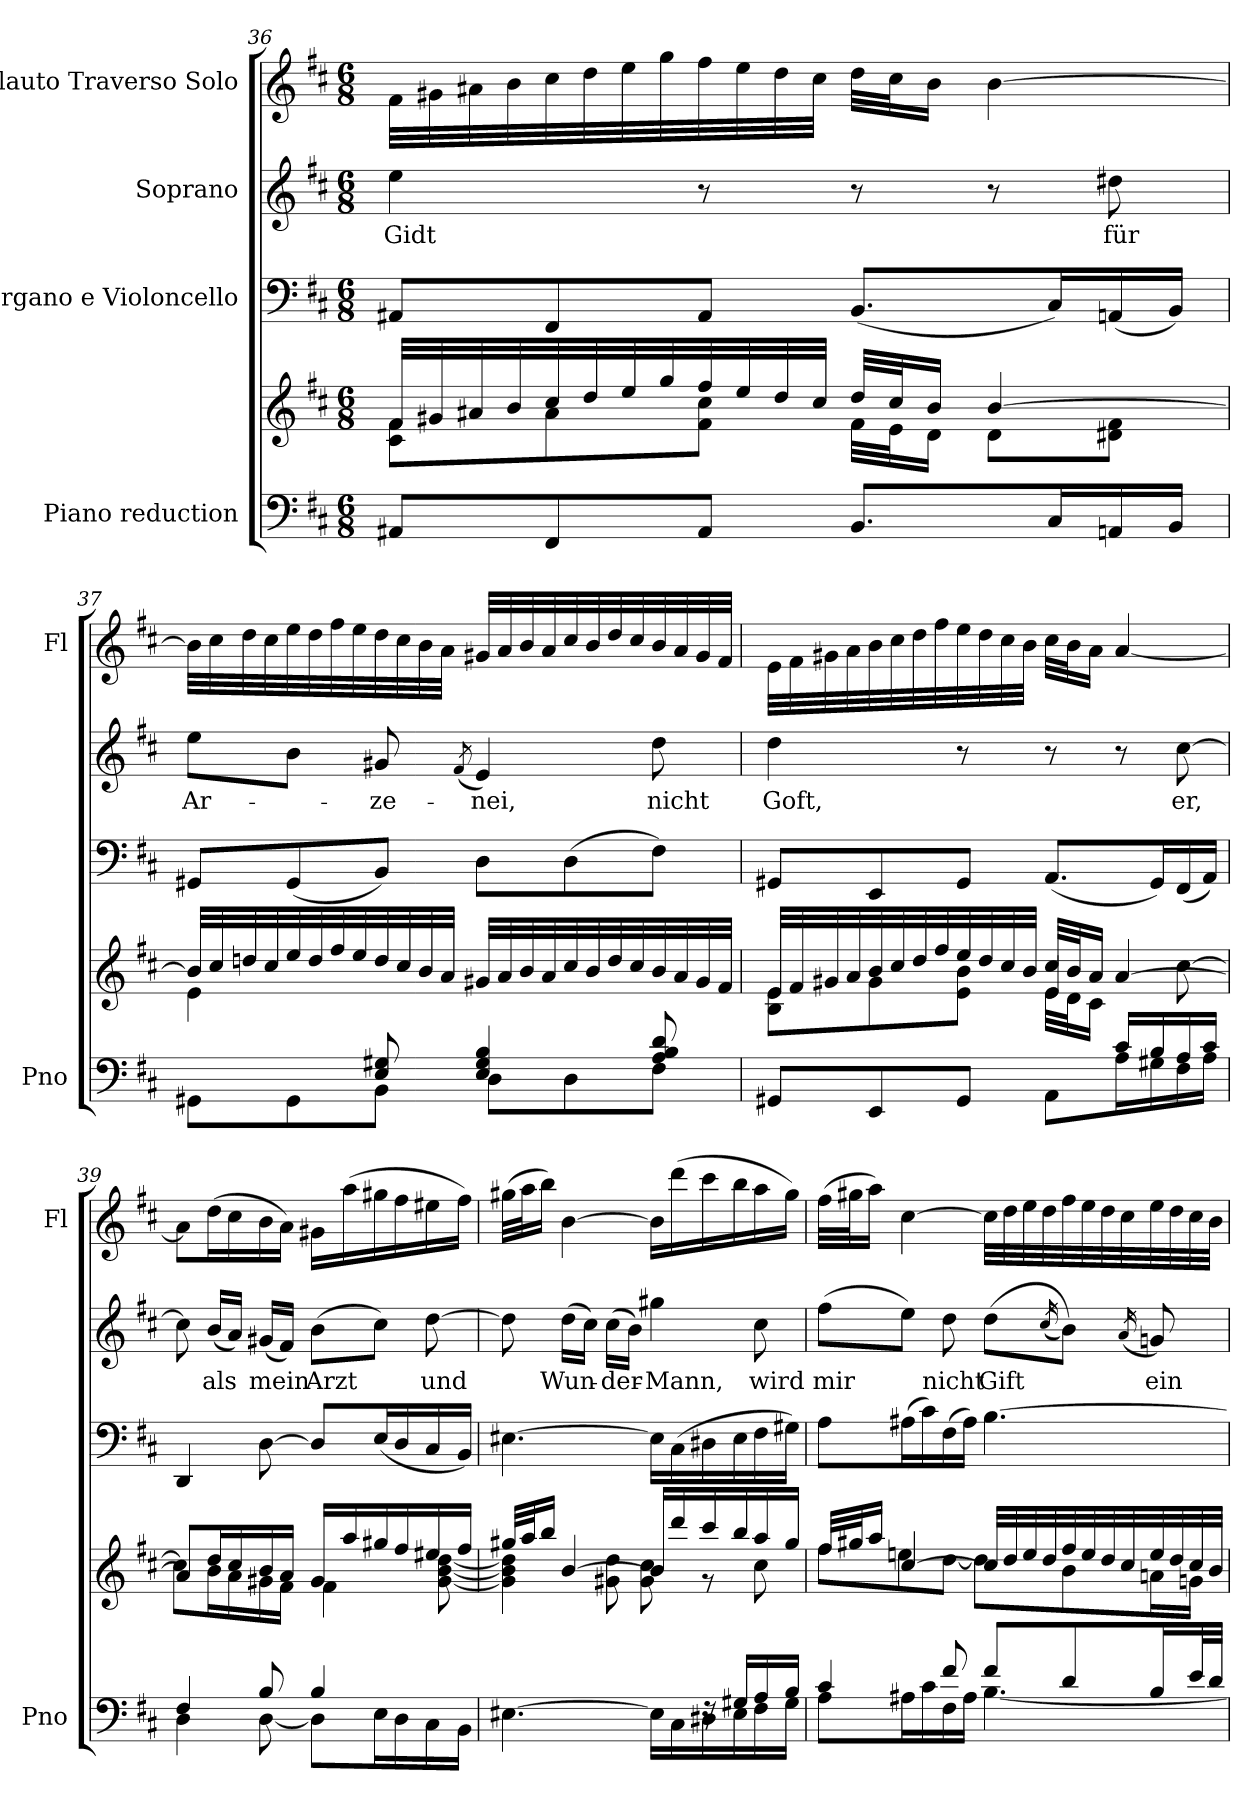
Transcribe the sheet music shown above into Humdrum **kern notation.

**kern	**kern	**kern	**kern	**text	**kern
*part4	*part4	*part3	*part2	*part2	*part1
*staff5	*staff4	*staff3	*staff2	*staff2	*staff1
*I"Piano reduction	*	*I"Organo e Violoncello	*I"Soprano	*	*I"Flauto Traverso Solo
*I'Pno	*	*	*	*	*I'Fl
*clefF4	*clefG2	*clefF4	*clefG2	*	*clefG2
*k[f#c#]	*k[f#c#]	*k[f#c#]	*k[f#c#]	*	*k[f#c#]
*M6/8	*M6/8	*M6/8	*M6/8	*	*M6/8
=36	=36	=36	=36	=36	=36
*	*^	*	*	*	*
!	!	!	!	!	!LO:LY:b	!
8AA#X/L	32f#/LLL	8c#\ 8f#\L	8AA#X/L	4ee\	Gidt	32f#\LLL
.	32g#X/	.	.	.	.	32g#X\
.	32a#X/	.	.	.	.	32a#X\
.	32b/	.	.	.	.	32b\
8FF#/	32cc#/	8a#\	8FF#/	.	.	32cc#\
.	32dd/	.	.	.	.	32dd\
.	32ee/	.	.	.	.	32ee\
.	32gg/	.	.	.	.	32gg\
8AA#/J	32ff#/	8f#\ 8cc#\J	8AA#/J	8r	.	32ff#\
.	32ee/	.	.	.	.	32ee\
.	32dd/	.	.	.	.	32dd\
.	32cc#/JJJ	.	.	.	.	32cc#\JJJ
8.BB/L	32dd/LLL	32f#\LLL	(<8.BB/L	8r	.	32dd\LLL
.	32cc#/J	32e\J	.	.	.	32cc#\J
.	16b/JJ	16d\JJ	.	.	.	16b\JJ
.	[4b/	8d\L	.	8r	.	[4b\
16C#/L	.	.	16C#/L)	.	.	.
!	!	!	!	!	!LO:LY:b	!
16AAn/	.	8d#X\ 8f#\J	(<16AAn/	8dd#X\	für	.
16BB/JJ	.	.	16BB/JJ)	.	.	.
!!LO:LB:g=z
=37	=37	=37	=37	=37	=37	=37
*^	*	*	*	*	*	*
!	!	!	!	!	!	!LO:LY:b	!
4ryy	8GG#X\L	32b/LLL]	4e\	8GG#X/L	8ee\L	Ar-	32b\LLL]
.	.	32cc#/	.	.	.	.	32cc#\
.	.	32ddn/	.	.	.	.	32dd\
.	.	32cc#/	.	.	.	.	32cc#\
.	8GG#\	32ee/	.	(<8GG#/	8b\J	.	32ee\
.	.	32dd/	.	.	.	.	32dd\
.	.	32ff#/	.	.	.	.	32ff#\
.	.	32ee/	.	.	.	.	32ee\
!	!	!	!	!	!	!LO:LY:b	!
8E/ 8G#X/	8BB\J	32dd/	2ryy	8BB/J)	8g#X/	-ze-	32dd\
.	.	32cc#/	.	.	.	.	32cc#\
.	.	32b/	.	.	.	.	32b\
.	.	32a/JJJ	.	.	.	.	32a\JJJ
.	.	.	.	.	(<8qf#/	.	.
!	!	!	!	!	!	!LO:LY:b	!
4E/ 4G#/ 4B/	8D\L	32g#X/LLL	.	8D\L	4e/)	-nei,	32g#X/LLL
.	.	32a/	.	.	.	.	32a/
.	.	32b/	.	.	.	.	32b/
.	.	32a/	.	.	.	.	32a/
.	8D\	32cc#/	.	(>8D\	.	.	32cc#/
.	.	32b/	.	.	.	.	32b/
.	.	32dd/	.	.	.	.	32dd/
.	.	32cc#/	.	.	.	.	32cc#/
!	!	!	!	!	!	!LO:LY:b	!
8A/ 8B/ 8d/	8F#\J	32b/	.	8F#\J)	8dd\	nicht	32b/
.	.	32a/	.	.	.	.	32a/
.	.	32g#/	.	.	.	.	32g#/
.	.	32f#/JJJ	.	.	.	.	32f#/JJJ
=38	=38	=38	=38	=38	=38	=38	=38
*	*	*	*^	*	*	*	*
!	!	!	!	!	!	!	!LO:LY:b	!
2ryy	8GG#X/L	32e/LLL	8B\ 8e\L	4.ryy	8GG#X/L	4dd\	Goft,	32e\LLL
.	.	32f#/	.	.	.	.	.	32f#\
.	.	32g#X/	.	.	.	.	.	32g#X\
.	.	32a/	.	.	.	.	.	32a\
.	8EE/	32b/	8g#\	.	8EE/	.	.	32b\
.	.	32cc#/	.	.	.	.	.	32cc#\
.	.	32dd/	.	.	.	.	.	32dd\
.	.	32ff#/	.	.	.	.	.	32ff#\
.	8GG#/J	32ee/	8e\ 8b\J	.	8GG#/J	8r	.	32ee\
.	.	32dd/	.	.	.	.	.	32dd\
.	.	32cc#/	.	.	.	.	.	32cc#\
.	.	32b/JJJ	.	.	.	.	.	32b\JJJ
.	8AA\L	32cc#/LLL	32e\LLL	4e/	(<8.AA/L	8r	.	32cc#\LLL
.	.	32b/J	32d\J	.	.	.	.	32b\J
.	.	16a/JJ	16c#\JJ	.	.	.	.	16a\JJ
16c#/LL	16A\L	[4a/	4ryy	.	.	8r	.	[4a/
16B/	16G#X\	.	.	.	16GG#/L)	.	.	.
!	!	!	!	!	!	!	!LO:LY:b	!
16A/	16F#\	.	.	[8cc#\	(<16FF#/	[8cc#\	er,	.
16c#/JJ	16A\JJ	.	.	.	16AA/JJ)	.	.	.
*	*	*	*v	*v	*	*	*	*
=39	=39	=39	=39	=39	=39	=39	=39
4F#/	4D\	8a/L]	8cc#\L]	4DD/	8cc#\]	.	8a\L]
!	!	!	!	!	!	!LO:LY:b	!
.	.	16dd/L	16b\L	.	(<16b/LL	als	(>16dd\L
.	.	16cc#/	16a\	.	16a/JJ)	.	16cc#\
!	!	!	!	!	!	!LO:LY:b	!
8B/	[8D\	16b/	16g#X\	[8D\	(<16g#X/LL	mein	16b\
.	.	16a/JJ	16f#\JJ	.	16f#/JJ)	.	16a\JJ)
!	!	!	!	!	!	!LO:LY:b	!
4B/	8D\L]	16g#/LL	4f#\	8D/L]	(>8b\L	Arzt	16g#X\LL
.	.	16aa/	.	.	.	.	(>16aa\
.	16E\L	16gg#X/	.	(<16E/L	8cc#\J)	.	16gg#X\
.	16D\	16ff#/	.	16D/	.	.	16ff#\
!	!	!	!	!	!	!LO:LY:b	!
8ryy	16C#\	16ee#X/	[8g#\ [8b\ [8dd\	16C#/	[8dd\	und	16ee#X\
.	16BB\JJ	16ff#/JJ	.	16BB/JJ)	.	.	16ff#\JJ)
!!LO:PB:g=z
=40	=40	=40	=40	=40	=40	=40	=40
4.ryy	[4.E#X\	32gg#X/LLL	4g#\] 4b\] 4dd\]	[4.E#X\	8dd\]	.	(>32gg#X\LLL
.	.	32aa/J	.	.	.	.	32aa\J
.	.	16bb/JJ	.	.	.	.	16bb\JJ)
!	!	!	!	!	!	!LO:LY:b	!
.	.	[4b/	.	.	(>16dd\LL	Wun-	[4b\
.	.	.	.	.	16cc#\JJ)	.	.
!	!	!	!	!	!	!LO:LY:b	!
.	.	.	8g#X\ 8dd\	.	(>16cc#\LL	-der-	.
.	.	.	.	.	16b\JJ)	.	.
!	!	!	!	!	!	!LO:LY:b	!
8rFyy	16E#\LL]	16b/LL]	8g#\ 8cc#\	16E#\LL]	4gg#X\	-Mann,	16b\LL]
.	16C#\	16ddd/	.	(>16C#\	.	.	(>16ddd\
16rF	16D#X\	16ccc#/	8r	16D#X\	.	.	16ccc#\
16G#X/LL	16E#\	16bb/	.	16E#\	.	.	16bb\
!	!	!	!	!	!	!LO:LY:b	!
16A/	16F#\	16aa/	8cc#\	16F#\	8cc#\	wird	16aa\
16B/JJ	16G#\JJ	16gg#/JJ	.	16G#X\JJ)	.	.	16gg#\JJ)
=41	=41	=41	=41	=41	=41	=41	=41
!	!	!	!	!	!	!LO:LY:b	!
4c#/	8A\L	32ff#/LLL	8ff#\L	8A\L	(>8ff#\L	mir	(>32ff#\LLL
.	.	32gg#X/J	.	.	.	.	32gg#X\J
.	.	16aa/JJ	.	.	.	.	16aa\JJ)
.	16A#X\L	[4cc#/	8een\	(>16A#X\L	8ee\J)	.	[4cc#\
.	16c#\	.	.	16c#\)	.	.	.
!	!	!	!	!	!	!LO:LY:b	!
8f#/	16F#\	.	[8dd\J	(>16F#\	8dd\	nicht	.
.	16A#\JJ	.	.	16A#\JJ)	.	.	.
!	!	!	!	!	!	!LO:LY:b	!
8f#/L	[4.B\	32cc#/LLL]	8dd\L]	[4.B\	(>8dd\L	Gift	32cc#\LLL]
.	.	32dd/	.	.	.	.	32dd\
.	.	32ee/	.	.	.	.	32ee\
.	.	32dd/	.	.	.	.	32dd\
.	.	.	.	.	(<16qcc#/	.	.
8d/	.	32ff#/	8b\	.	8b\J))	.	32ff#\
.	.	32ee/	.	.	.	.	32ee\
.	.	32dd/	.	.	.	.	32dd\
.	.	32cc#/	.	.	.	.	32cc#\
.	.	.	.	.	(<16qa/	.	.
!	!	!	!	!	!	!LO:LY:b	!
16B/L	.	32ee/	16an\L	.	8gn/)	ein	32ee\
.	.	32dd/	.	.	.	.	32dd\
32e/L	.	32cc#/	16gn\JJ	.	.	.	32cc#\
32d/JJJ	.	32b/JJJ	.	.	.	.	32b\JJJ
*v	*v	*	*	*	*	*	*
*	*v	*v	*	*	*	*
=	=	=	=	=	=
*-	*-	*-	*-	*-	*-
